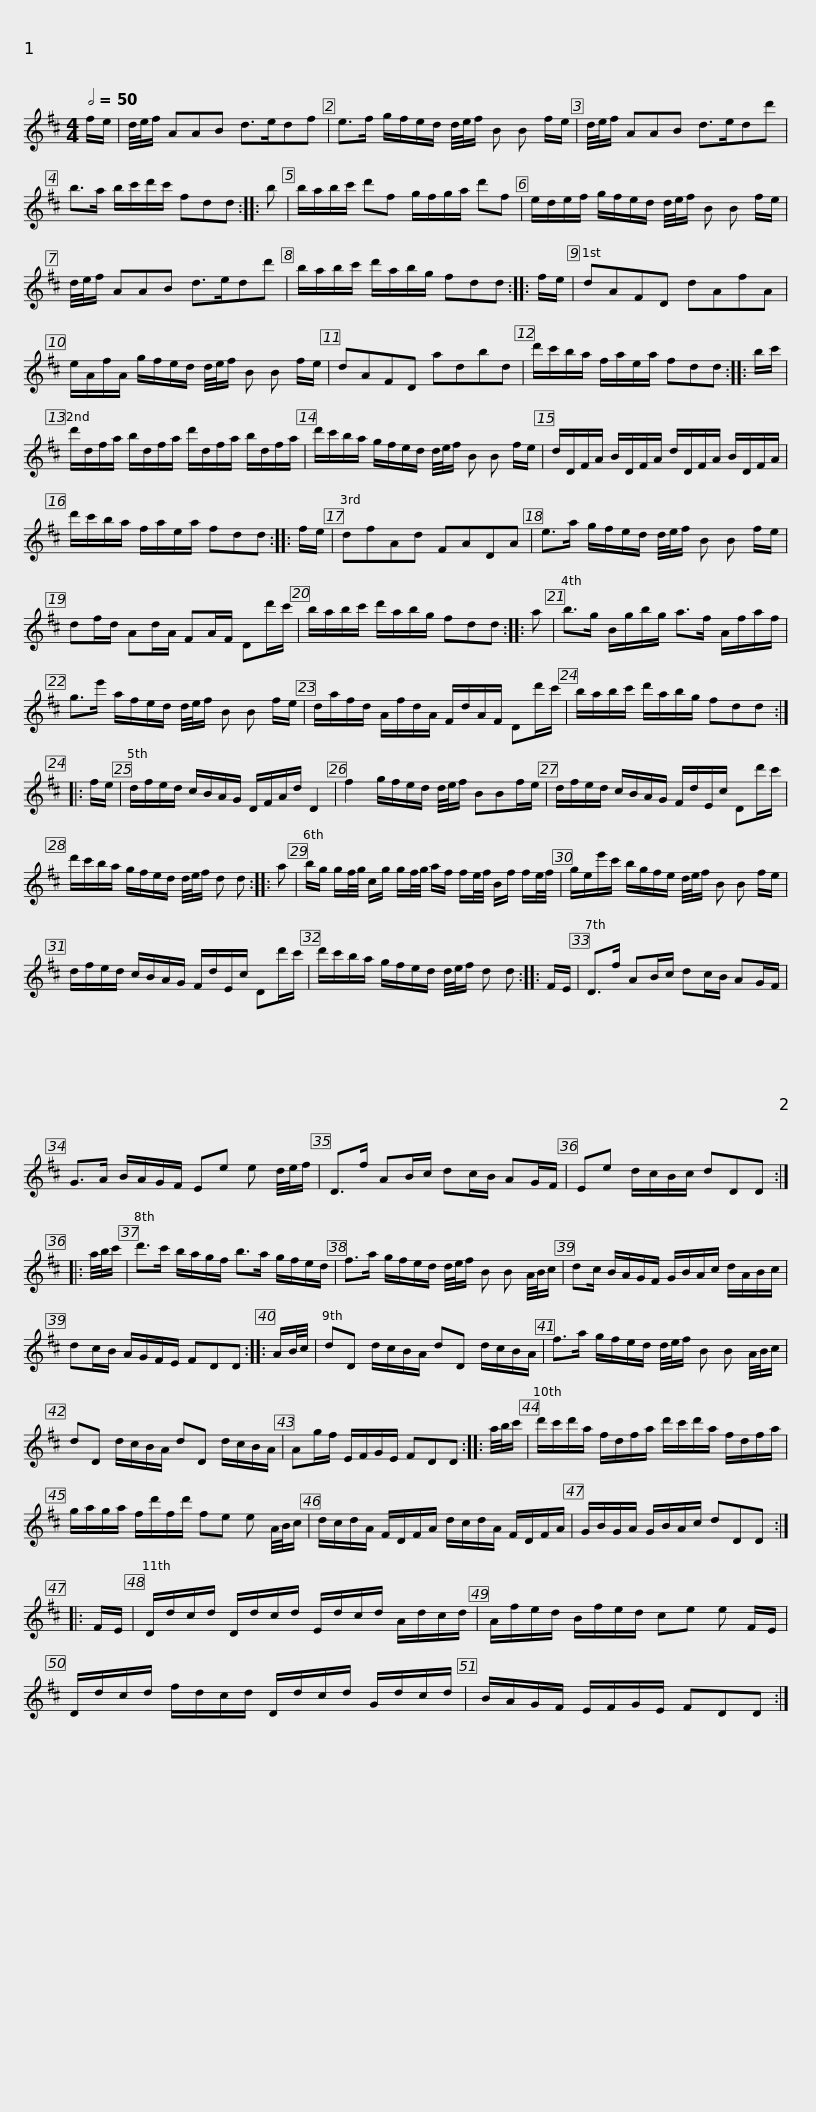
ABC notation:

X:1
L:1/8
Q:1/2=50
M:4/4
I:linebreak $
K:D
V:1 treble
V:1
 f/e/ | d/4e/4f/ AAB d>edf | e>f g/f/e/d/ d/4e/4f/ B B f/e/ | d/4e/4f/ AAB d>edd' |$ b>a b/c'/d'/c'/ fdd :: %5
 b | b/a/b/c'/ d'f g/f/g/a/ d'f | e/d/e/f/ g/f/e/d/ d/4e/4f/ B B f/e/ |$ d/4e/4f/ AAB d>edd' | b/a/b/c'/ d'/a/b/g/ fdd :: %10
 f/e/ | dAFD dAfA |$ e/A/f/A/ g/f/e/d/ d/4e/4f/ B B f/e/ | dAFD adbd | d'/c'/b/a/ f/a/e/a/ fdd :: %15
 b/c'/ |$ d'/d/f/a/ b/d/f/a/ d'/d/f/a/ b/d/f/a/ | d'/c'/b/a/ g/f/e/d/ d/4e/4f/ B B f/e/ |$ d/D/F/A/ B/D/F/A/ d/D/F/A/ B/D/F/A/ | d'/c'/b/a/ f/a/e/a/ fdd :: %20
 f/e/ | dfAd FADA |$ e>a g/f/e/d/ d/4e/4f/ B B f/e/ | df/d/ Ad/A/ FA/F/ Dd'/c'/ | b/a/b/c'/ d'/a/b/g/ fdd :: %25
 a |$ b>g B/g/b/g/ a>f A/f/a/f/ | g>e' a/f/e/d/ d/4e/4f/ B B f/e/ | d/a/f/d/ A/f/d/A/ F/d/A/F/ Dd'/c'/ |$ b/a/b/c'/ d'/a/b/g/ fdd :: %30
 f/e/ | d/f/e/d/ c/B/A/G/ D/F/A/d/ D2 | f2 g/f/e/d/ d/4e/4f/ BBf/e/ |$ d/f/e/d/ c/B/A/G/ F/d/E/c/ Dd'/c'/ | d'/c'/b/a/ g/f/e/d/ d/4e/4f/ d d :: %35
 a |$ b/g/ g/f/4g/4 c/g/ g/f/4g/4 a/f/ f/e/4f/4 B/f/ f/e/4f/4 | g/e/e'/c'/ b/g/f/e/ d/4e/4f/ B B f/e/ |$ d/f/e/d/ c/B/A/G/ F/d/E/c/ Dd'/c'/ | d'/c'/b/a/ g/f/e/d/ d/4e/4f/ d d :: %40
 F/E/ | D>f AB/c/ dc/B/ AG/F/ |$ G>A B/A/G/F/ Ee e d/4e/4f/ | D>f AB/c/ dc/B/ AG/F/ | Ee d/c/B/c/ dDD :: %45
 a/4b/4c'/ |$ d'>c' b/a/g/f/ b>a g/f/e/d/ | f>a g/f/e/d/ d/4e/4f/ B B A/4B/4c/ | dc/ B/A/G/F/ G/B/A/c/ d/A/B/c/ |$ dc/B/ A/G/F/E/ FDD :: %50
 A/B/4c/4 | dD d/c/B/A/ dD d/c/B/A/ | f>a g/f/e/d/ d/4e/4f/ B B A/4B/4c/ |$ dD d/c/B/A/ dD d/c/B/A/ | Ag/f/ E/F/G/E/ FDD :: %55
 a/4b/4c'/ | d'/c'/d'/a/ f/d/f/a/ d'/c'/d'/a/ f/d/f/a/ |$ g/a/g/a/ f/d'/f/d'/ fe e A/4B/4c/ | d/c/d/A/ F/D/F/A/ d/c/d/A/ F/D/F/A/ | G/B/G/A/ G/B/A/c/ dDD :: %60
 F/E/ |$ D/d/c/d/ D/d/c/d/ E/d/c/d/ A/d/c/d/ | A/f/e/d/ B/f/e/d/ ce e F/E/ | D/d/c/d/ f/d/c/d/ D/d/c/d/ G/d/c/d/ |$ B/A/G/F/ E/F/G/E/ FDD :| %65
